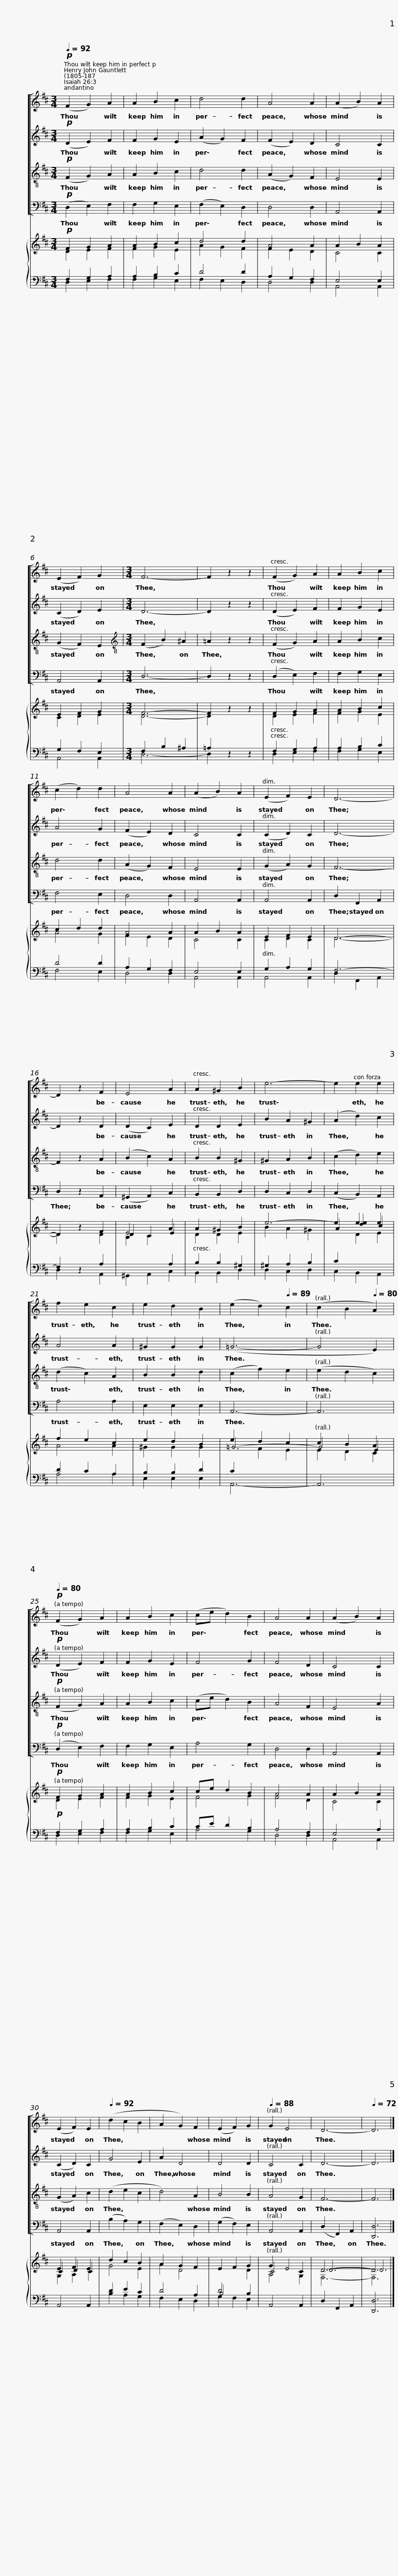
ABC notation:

X:1
%%score [ 1 2 3 4 ] { ( 5 6 ) | ( 7 8 ) }
L:1/8
Q:1/4=92
M:3/4
I:linebreak $
K:D
V:1 treble
V:2 treble
V:3 treble-8
V:4 bass
V:5 treble
V:6 treble
V:7 bass
V:8 bass
V:1
!p! (F2 G2) A2 | A2 B2 c2 | d4 d2 | A4 A2 | (A2 B2) A2 | %5
 (E2 F2) G2 |$[M:3/4] F6- | F2 z2 z2 | (F2 G2) A2 | A2 B2 c2 | %10
 (c2 d2) d2 | A4 A2 |$ (A2 B2) A2 | (E2 F2) E2 | D6- | %15
 D2 z2 F2 | E4 A2 | A2 ^G2 B2 |$ e6- | e2 e2 e2 | %20
 f2 e2 c2 | e2 d2 B2 | (e2 d2)[Q:1/4=89] c2 |[Q:1/4=85] (c2[Q:1/4=81] B2[Q:1/4=80] A2) |$[Q:1/4=80]!p![Q:1/4=92][Q:1/4=80][Q:1/4=80][Q:1/4=80][Q:1/4=80] (F2 G2) A2 | %25
 A2 B2 c2 | (ce d2) B2 | A4 A2 | (A2 B2) A2 | (E2 F2) E2 |$ %30
[Q:1/4=92][Q:1/4=92][Q:1/4=92][Q:1/4=92][Q:1/4=92] (d2 c2 B2 | A2 G2) F2 | (E2 F2) G2 |[Q:1/4=88] G2 E4[Q:1/4=83] |[Q:1/4=79] D6-[Q:1/4=76][Q:1/4=73] | %35
[Q:1/4=72] D6 |] %36
V:2
!p! (D2 E2) F2 | F2 G2 E2 | (A2 G2) F2 | (F2 E2) D2 | C4 C2 | %5
 (C2 D2) E2 |$[M:3/4] D6- | D2 z2 z2 | (D2 E2) F2 | F2 G2 E2 | %10
 A4 G2 | (F2 E2) D2 |$ C4 C2 | (C2 D2) C2 | D6- | %15
 D2 z2 D2 | (D2 C2) E2 | D2 D2 E2 |$ B2 A2 ^G2 | (A2 d2) c2 | %20
 A4 A2 | ^G2 G2 G2 | (=G6- | G4 E2) |$!p! (D2 E2) F2 | %25
 F2 G2 E2 | F4 G2 | F4 D2 | C4 C2 | (C2 D2) C2 |$ %30
 G4 E2 | A2 D4 | D4 D2 | C4 C2 | D6- | %35
 D6 |] %36
V:3
!p! (F2 G2) A2 | A2 B2 c2 | d4 d2 | (A2 G2) F2 | E4 E2 | %5
 (G2 F2) E2 |$[M:3/4][K:treble-8] (F2 B2) ^A2 | =A2 z2 z2 | (F2 G2) A2 | A2 B2 c2 | %10
 d4 d2 | (A2 G2) F2 |$ E4 E2 | (G2 A2) G2 | F6- | %15
 F2 z2 A2 | (B2 c2) A2 | B2 B2 ^G2 |$ ^G2 A2 B2 | (c2 d2) e2 | %20
 (d2 c2) A2 | B2 B2 d2 | (c2 f2) e2 | (e2 d2 c2) |$!p! (F2 G2) A2 | %25
 A2 B2 c2 | (ce d2) B2 | A4 F2 | E4 A2 | (G2 A2) c2 |$ %30
 (d2 e2 c2 | d4) A2 | B4 B2 | A4 G2 | F6- | %35
 F6 |] %36
V:4
!p! (D,2 E,2) F,2 | F,2 G,2 E,2 | (F,2 E,2) D,2 | D,4 D,2 | A,,4 A,,2 | %5
 A,,4 A,,2 |$[M:3/4] D,6- | D,2 z2 z2 | (D,2 E,2) F,2 | F,2 G,2 E,2 | %10
 F,4 E,2 | D,4 D,2 |$ A,,4 A,,2 | A,,4 A,,2 | D,2 F,,2 A,,2 | %15
 D,2 z2 A,,2 | (^G,,2 A,,2) C,2 | B,,2 B,,2 D,2 |$ D,2 C,2 D,2 | (C,2 B,,2) A,,2 | %20
 A,4 A,2 | E,2 E,2 E,2 | A,,6- | A,,6 |$!p! (D,2 E,2) F,2 | %25
 F,2 G,2 E,2 | A,4 G,2 | D,4 D,2 | A,,4 A,,2 | A,,4 A,,2 |$ %30
 (B,2 A,2) G,2 | (F,2 E,2) D,2 | (G,2 F,2) E,2 | A,,4 A,,2 | (D,2 F,,2) A,,2 | %35
 [D,,D,]6 |] %36
V:5
!p! F2 G2 A2 | A2 B2 c2 | d4 d2 | A4 A2 | A2 B2 A2 | %5
 E2 F2 G2 |$[M:3/4] F6- | F2 z2 z2 | F2 G2 A2 | A2 B2 c2 | %10
 c2 d2 d2 | A4 A2 |$ A2 B2 A2 | E2 F2 E2 | D6- | %15
 D2 z2 F2 | E4 A2 | A2 ^G2 B2 |$ e6- | e2 e2 e2 | %20
 f2 e2 c2 | e2 d2 B2 | e2 d2 c2 | c2 B2 A2 |$!p! F2 G2 A2 | %25
 A2 B2 c2 | ce d2 B2 | A4 A2 | A2 B2 A2 | E2 F2 E2 |$ %30
 d2 c2 B2 | A2 G2 F2 | E2 F2 G2 | G2 E4 | D6- | %35
 D6 |] %36
V:6
 D2 E2 F2 | F2 G2 E2 | A2 G2 F2 | F2 E2 D2 | C4 C2 | %5
 C2 D2 E2 |$[M:3/4] D6- | D2 z2 z2 | D2 E2 F2 | F2 G2 E2 | %10
 A4 G2 | F2 E2 D2 |$ C4 C2 | C2 D2 C2 | D6- | %15
 D2 z2 D2 | D2 C2 E2 | D2 D2 E2 |$ B2 A2 ^G2 | A2 [de]2 c2 | %20
 A4 A2 | ^G2 G2 G2 | =G6- | G4 E2 |$ D2 E2 F2 | %25
 F2 G2 E2 | F4 G2 | F4 D2 | C4 C2 | C2 D2 C2 |$ %30
 G4 E2 | A2 D4 |[I:staff +1] D4[I:staff -1] D2 | C4 C2 | D6- | %35
 D6 |] %36
V:7
 F,2 G,2 A,2 | A,2 B,2 C2 | D4 D2 | A,2 G,2 F,2 | E,4 E,2 | %5
 G,2 F,2 E,2 |$[M:3/4] F,2 B,2 ^A,2 | =A,2 z2 z2 | F,2 G,2 A,2 | A,2 B,2 C2 | %10
 D4 D2 | A,2 G,2 F,2 |$ E,4 E,2 | G,2 A,2 G,2 | F,6- | %15
 F,2 z2 A,2 |[I:staff -1] B,2 C2[I:staff +1] A,2 | B,2 B,2 ^G,2 |$ ^G,2 A,2 B,2 | C2[I:staff -1] D2 E2 | %20
[I:staff +1] D2 C2 A,2 | B,2 B,2 D2 | C2[I:staff -1] F2 E2 | E2 D2 C2 |$!p![I:staff +1] F,2 G,2 A,2 | %25
 A,2 B,2 C2 | CE D2 B,2 | A,4 F,2 | E,4 A,2 |[I:staff -1] G,2 A,2 C2 |$ %30
[I:staff +1] D2 E2 C2 | D4 A,2 | B,4 B,2 |[I:staff -1] A,4 G,2 | F,6- | %35
 F,6 |] %36
V:8
 D,2 E,2 F,2 | F,2 G,2 E,2 | F,2 E,2 D,2 | D,4 D,2 | A,,4 A,,2 | %5
 A,,4 A,,2 |$[M:3/4] D,6- | D,2 z2 z2 | D,2 E,2 F,2 | F,2 G,2 E,2 | %10
 F,4 E,2 | D,4 D,2 |$ A,,4 A,,2 | A,,4 A,,2 | D,2 F,,2 A,,2 | %15
 D,2 z2 A,,2 | ^G,,2 A,,2 C,2 | B,,2 B,,2 D,2 |$ D,2 C,2 D,2 | C,2 B,,2 A,,2 | %20
 A,4 A,2 | E,2 E,2 E,2 | A,,6- | A,,6 |$ D,2 E,2 F,2 | %25
 F,2 G,2 E,2 | A,4 G,2 | D,4 D,2 | A,,4 A,,2 | A,,4 A,,2 |$ %30
 B,2 A,2 G,2 | F,2 E,2 D,2 | G,2 F,2 E,2 | A,,4 A,,2 | D,2 F,,2 A,,2 | %35
 [D,,D,]6 |] %36
